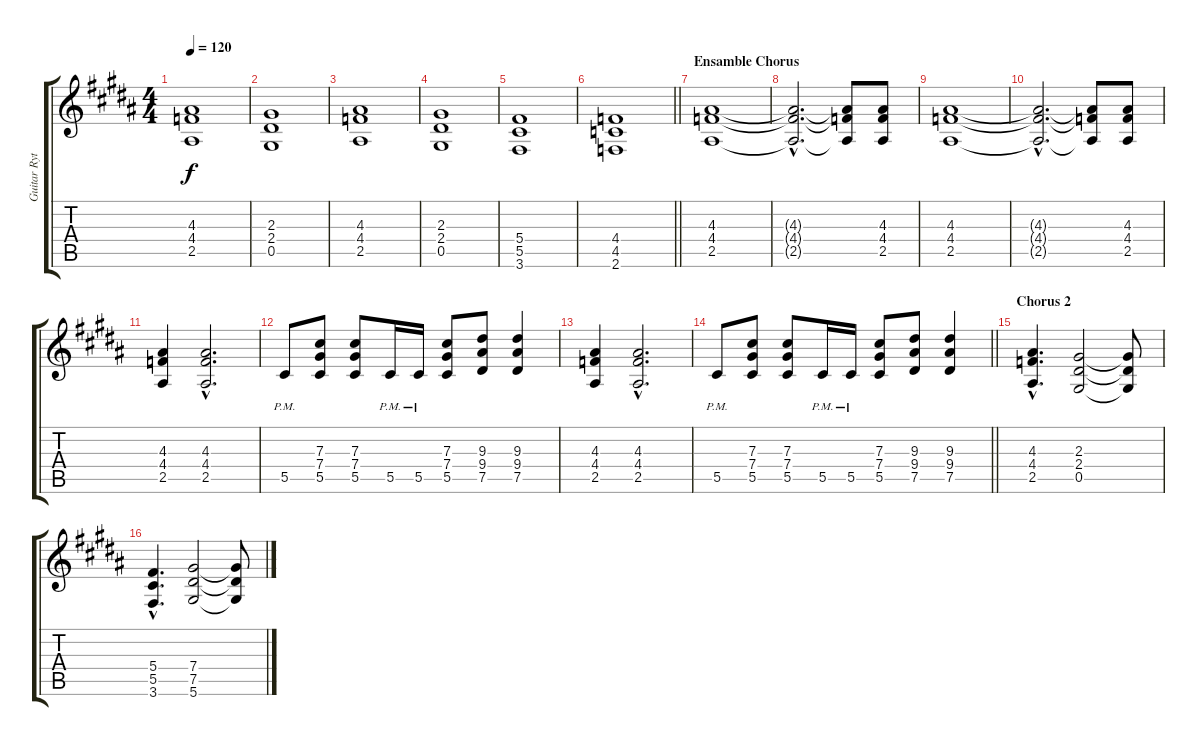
\track ("Guitar Rythm 2" "Guitar Ryt") {instrument overdrivenguitar}
\staff {score tabs}
\tuning (Eb4 Bb3 Gb3 Db3 Ab2 Eb2) {hide}
\ts (4 4)
\tempo 120
\clef g2
\ks b
(4.3 4.4 2.5).1{dy f} |
(2.3 2.4 0.5).1 |
(4.3 4.4 2.5).1 |
(2.3 2.4 0.5).1 |
(5.4 5.5 3.6).1 |
\barLineRight lightlight
(4.4 4.5 2.6).1 |
\section ("" "Ensamble Chorus")
(4.3 4.4 2.5).1 |
(4.3{hac t} 4.4{hac t} 2.5{hac t}).2{d} (4.3{t} 4.4{t} 2.5{t}).8 (4.3 4.4 2.5).8 |
(4.3 4.4 2.5).1 |
(4.3{hac t} 4.4{hac t} 2.5{hac t}).2{d} (4.3{t} 4.4{t} 2.5{t}).8 (4.3 4.4 2.5).8 |
(4.3 4.4 2.5).4 (4.3{hac} 4.4{hac} 2.5{hac}).2{d} |
5.5{pm}.8 (7.3 7.4 5.5).8 (7.3 7.4 5.5).8 5.5{pm}.16 5.5{pm}.16 (7.3 7.4 5.5).8 (9.3 9.4 7.5).8 (9.3 9.4 7.5).4 |
(4.3 4.4 2.5).4 (4.3{hac} 4.4{hac} 2.5{hac}).2{d} |
\barLineRight lightlight
5.5{pm}.8 (7.3 7.4 5.5).8 (7.3 7.4 5.5).8 5.5{pm}.16 5.5{pm}.16 (7.3 7.4 5.5).8 (9.3 9.4 7.5).8 (9.3 9.4 7.5).4 |
\section ("" "Chorus 2")
(4.3{hac} 4.4{hac} 2.5{hac}).4{d volume 8} (2.3 2.4 0.5).2 (2.3{t} 2.4{t} 0.5{t}).8 |
(5.4{hac} 5.5{hac} 3.6{hac}).4{d} (7.4 7.5 5.6).2 (7.4{t} 7.5{t} 5.6{t}).8
